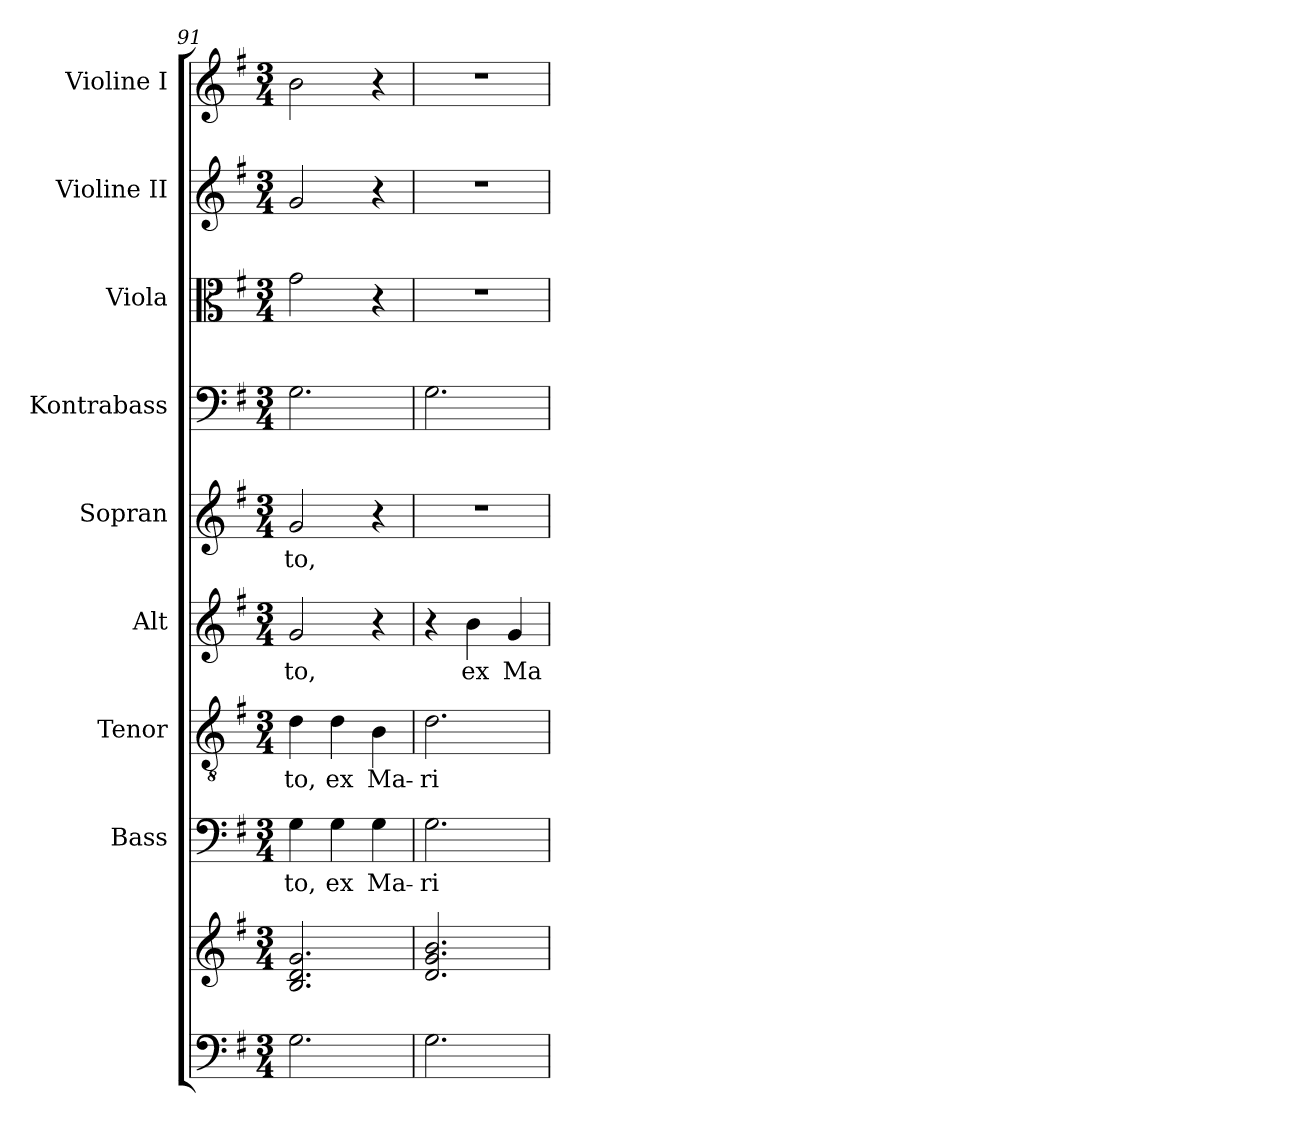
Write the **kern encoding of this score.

**kern	**kern	**kern	**text	**kern	**text	**kern	**text	**kern	**text	**kern	**kern	**kern	**kern
*part9	*part9	*part8	*part8	*part7	*part7	*part6	*part6	*part5	*part5	*part4	*part3	*part2	*part1
*staff10	*staff9	*staff8	*staff8	*staff7	*staff7	*staff6	*staff6	*staff5	*staff5	*staff4	*staff3	*staff2	*staff1
*	*	*I"Bass	*	*I"Tenor	*	*I"Alt	*	*I"Sopran	*	*I"Kontrabass	*I"Viola	*I"Violine II	*I"Violine I
*	*	*I'B.	*	*I'T.	*	*I'A.	*	*I'S.	*	*I'Kb.	*I'Vla.	*I'Vl. II	*I'Vl. I
*clefF4	*clefG2	*clefF4	*	*clefGv2	*	*clefG2	*	*clefG2	*	*clefF4	*clefC3	*clefG2	*clefG2
*	*	*	*	*	*	*	*	*	*	*ITrd7c12	*	*	*
*k[f#]	*k[f#]	*k[f#]	*	*k[f#]	*	*k[f#]	*	*k[f#]	*	*k[f#]	*k[f#]	*k[f#]	*k[f#]
*G:	*G:	*G:	*	*G:	*	*G:	*	*G:	*	*G:	*G:	*G:	*G:
*M3/4	*M3/4	*M3/4	*	*M3/4	*	*M3/4	*	*M3/4	*	*M3/4	*M3/4	*M3/4	*M3/4
=91	=91	=91	=91	=91	=91	=91	=91	=91	=91	=91	=91	=91	=91
!	!	!	!LO:LY:b	!	!LO:LY:b	!	!LO:LY:b	!	!LO:LY:b	!	!	!	!
2.G\	2.B/ 2.d/ 2.g/	4G\	-to,	4d\	-to,	2g/	-to,	2g/	-to,	2.GG\	2g\	2g/	2b\
!	!	!	!LO:LY:b	!	!LO:LY:b	!	!	!	!	!	!	!	!
.	.	4G\	ex	4d\	ex	.	.	.	.	.	.	.	.
!	!	!	!LO:LY:b	!	!LO:LY:b	!	!	!	!	!	!	!	!
.	.	4G\	Ma-	4B\	Ma-	4r	.	4r	.	.	4r	4r	4r
=92	=92	=92	=92	=92	=92	=92	=92	=92	=92	=92	=92	=92	=92
!	!	!	!LO:LY:b	!	!LO:LY:b	!	!	!	!	!	!	!	!
2.G\	2.d/ 2.g/ 2.b/	2.G\	-ri-	2.d\	-ri-	4r	.	2.r	.	2.GG\	2.r	2.r	2.r
!	!	!	!	!	!	!	!LO:LY:b	!	!	!	!	!	!
.	.	.	.	.	.	4b\	ex	.	.	.	.	.	.
!	!	!	!	!	!	!	!LO:LY:b	!	!	!	!	!	!
.	.	.	.	.	.	4g/	Ma-	.	.	.	.	.	.
=	=	=	=	=	=	=	=	=	=	=	=	=	=
*-	*-	*-	*-	*-	*-	*-	*-	*-	*-	*-	*-	*-	*-
